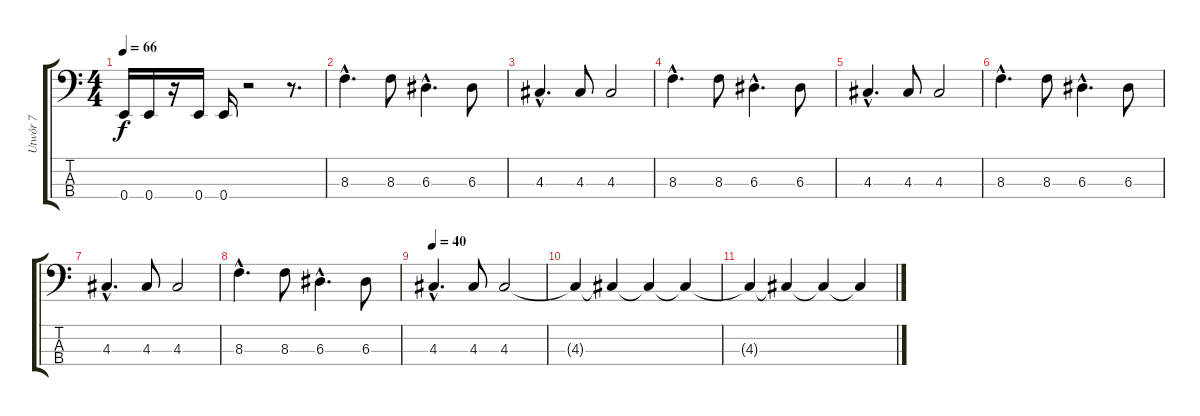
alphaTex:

\track ("Utwór 7" "Utwór 7") {instrument electricbassfinger}
\staff {score tabs}
\tuning (G2 D2 A1 E1) {hide}
\ts (4 4)
\tempo 66
\clef f4
\ks c
0.4.16{dy f} 0.4.16 r.16 0.4.16 0.4.16 r.2 r.8{d} |
8.3{hac}.4{d} 8.3.8 6.3{hac}.4{d} 6.3.8 |
4.3{hac}.4{d} 4.3.8 4.3.2 |
8.3{hac}.4{d} 8.3.8 6.3{hac}.4{d} 6.3.8 |
4.3{hac}.4{d} 4.3.8 4.3.2 |
8.3{hac}.4{d} 8.3.8 6.3{hac}.4{d} 6.3.8 |
4.3{hac}.4{d} 4.3.8 4.3.2 |
8.3{hac}.4{d} 8.3.8 6.3{hac}.4{d} 6.3.8 |
\tempo 40
4.3{hac}.4{d} 4.3.8 4.3.2 |
4.3{t}.4 4.3{t}.4 4.3{t}.4 4.3{t}.4 |
4.3{t}.4 4.3{t}.4 4.3{t}.4 4.3{t}.4
